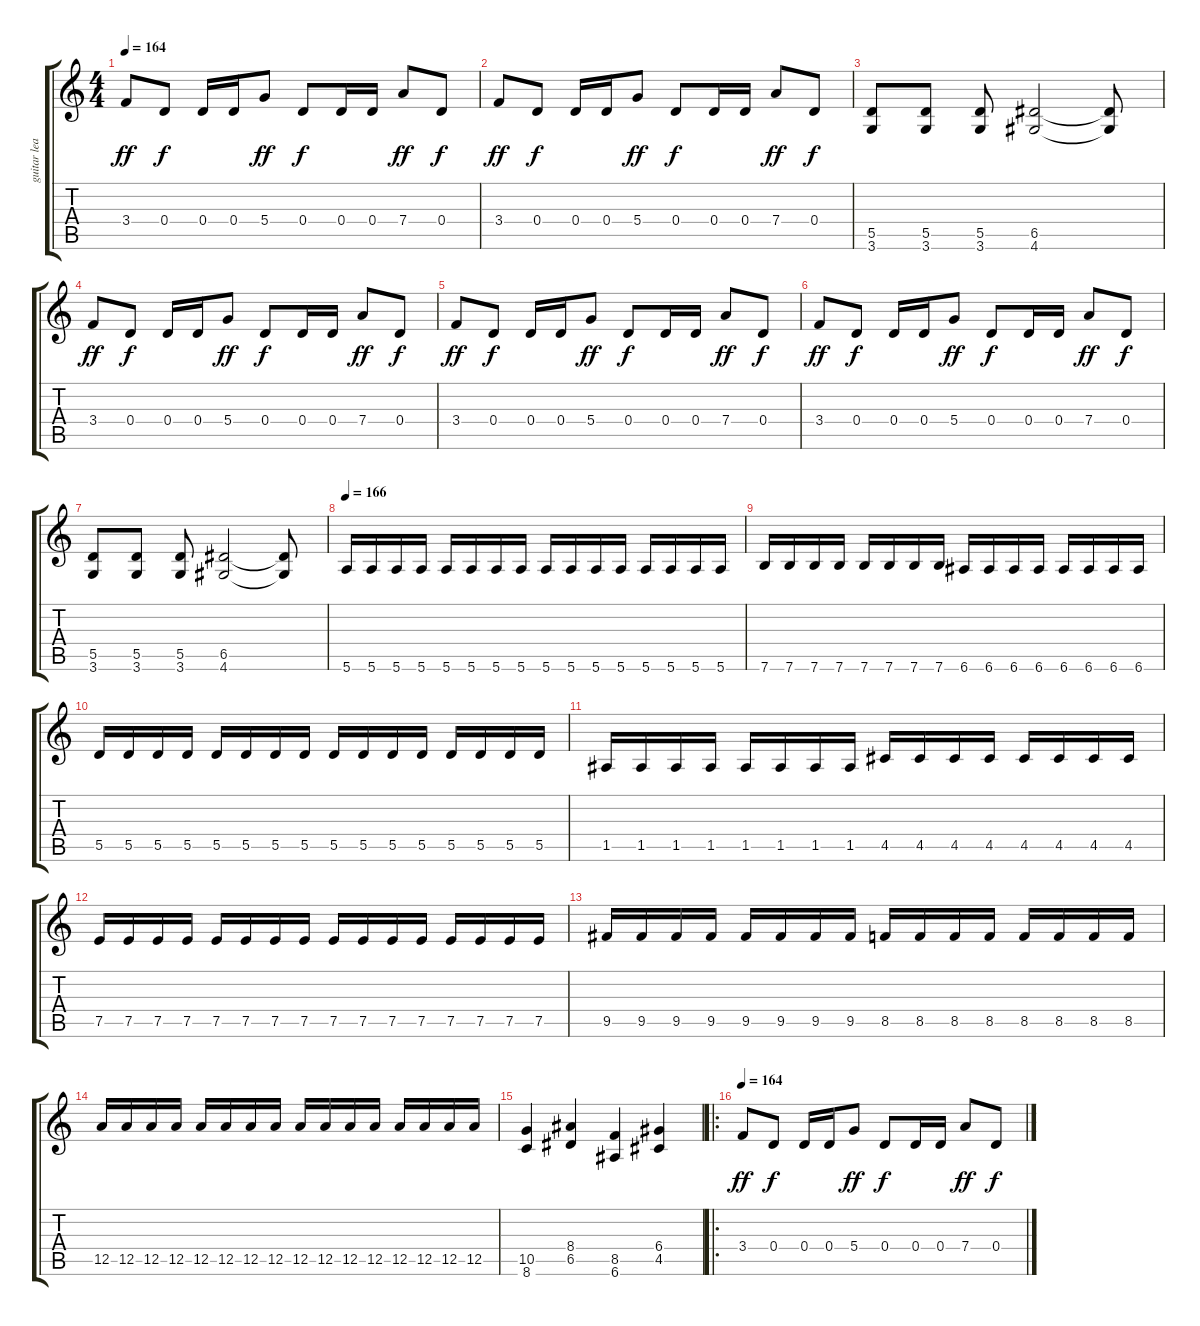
\track ("guitar lead" "guitar lea") {instrument distortionguitar}
\staff {score tabs}
\tuning (E4 B3 G3 D3 A2 E2) {hide}
\ts (4 4)
\tempo 164
\clef g2
\ks c
3.4.8{dy ff} 0.4.8{dy f} 0.4.16 0.4.16 5.4.8{dy ff} 0.4.8{dy f} 0.4.16 0.4.16 7.4.8{dy ff} 0.4.8{dy f} |
3.4.8{dy ff} 0.4.8{dy f} 0.4.16 0.4.16 5.4.8{dy ff} 0.4.8{dy f} 0.4.16 0.4.16 7.4.8{dy ff} 0.4.8{dy f} |
(5.5 3.6).8 (5.5 3.6).8 (5.5 3.6).8 (6.5 4.6).2 (6.5{t} 4.6{t}).8 |
3.4.8{dy ff} 0.4.8{dy f} 0.4.16 0.4.16 5.4.8{dy ff} 0.4.8{dy f} 0.4.16 0.4.16 7.4.8{dy ff} 0.4.8{dy f} |
3.4.8{dy ff} 0.4.8{dy f} 0.4.16 0.4.16 5.4.8{dy ff} 0.4.8{dy f} 0.4.16 0.4.16 7.4.8{dy ff} 0.4.8{dy f} |
3.4.8{dy ff} 0.4.8{dy f} 0.4.16 0.4.16 5.4.8{dy ff} 0.4.8{dy f} 0.4.16 0.4.16 7.4.8{dy ff} 0.4.8{dy f} |
(5.5 3.6).8 (5.5 3.6).8 (5.5 3.6).8 (6.5 4.6).2 (6.5{t} 4.6{t}).8 |
\tempo 166
5.6.16 5.6.16 5.6.16 5.6.16 5.6.16 5.6.16 5.6.16 5.6.16 5.6.16 5.6.16 5.6.16 5.6.16 5.6.16 5.6.16 5.6.16 5.6.16 |
7.6.16 7.6.16 7.6.16 7.6.16 7.6.16 7.6.16 7.6.16 7.6.16 6.6.16 6.6.16 6.6.16 6.6.16 6.6.16 6.6.16 6.6.16 6.6.16 |
5.5.16 5.5.16 5.5.16 5.5.16 5.5.16 5.5.16 5.5.16 5.5.16 5.5.16 5.5.16 5.5.16 5.5.16 5.5.16 5.5.16 5.5.16 5.5.16 |
1.5.16 1.5.16 1.5.16 1.5.16 1.5.16 1.5.16 1.5.16 1.5.16 4.5.16 4.5.16 4.5.16 4.5.16 4.5.16 4.5.16 4.5.16 4.5.16 |
7.5.16 7.5.16 7.5.16 7.5.16 7.5.16 7.5.16 7.5.16 7.5.16 7.5.16 7.5.16 7.5.16 7.5.16 7.5.16 7.5.16 7.5.16 7.5.16 |
9.5.16 9.5.16 9.5.16 9.5.16 9.5.16 9.5.16 9.5.16 9.5.16 8.5.16 8.5.16 8.5.16 8.5.16 8.5.16 8.5.16 8.5.16 8.5.16 |
12.5.16 12.5.16 12.5.16 12.5.16 12.5.16 12.5.16 12.5.16 12.5.16 12.5.16 12.5.16 12.5.16 12.5.16 12.5.16 12.5.16 12.5.16 12.5.16 |
(10.5 8.6).4 (8.4 6.5).4 (8.5 6.6).4 (6.4 4.5).4 |
\ro
\tempo 164
3.4.8{dy ff} 0.4.8{dy f} 0.4.16 0.4.16 5.4.8{dy ff} 0.4.8{dy f} 0.4.16 0.4.16 7.4.8{dy ff} 0.4.8{dy f}
